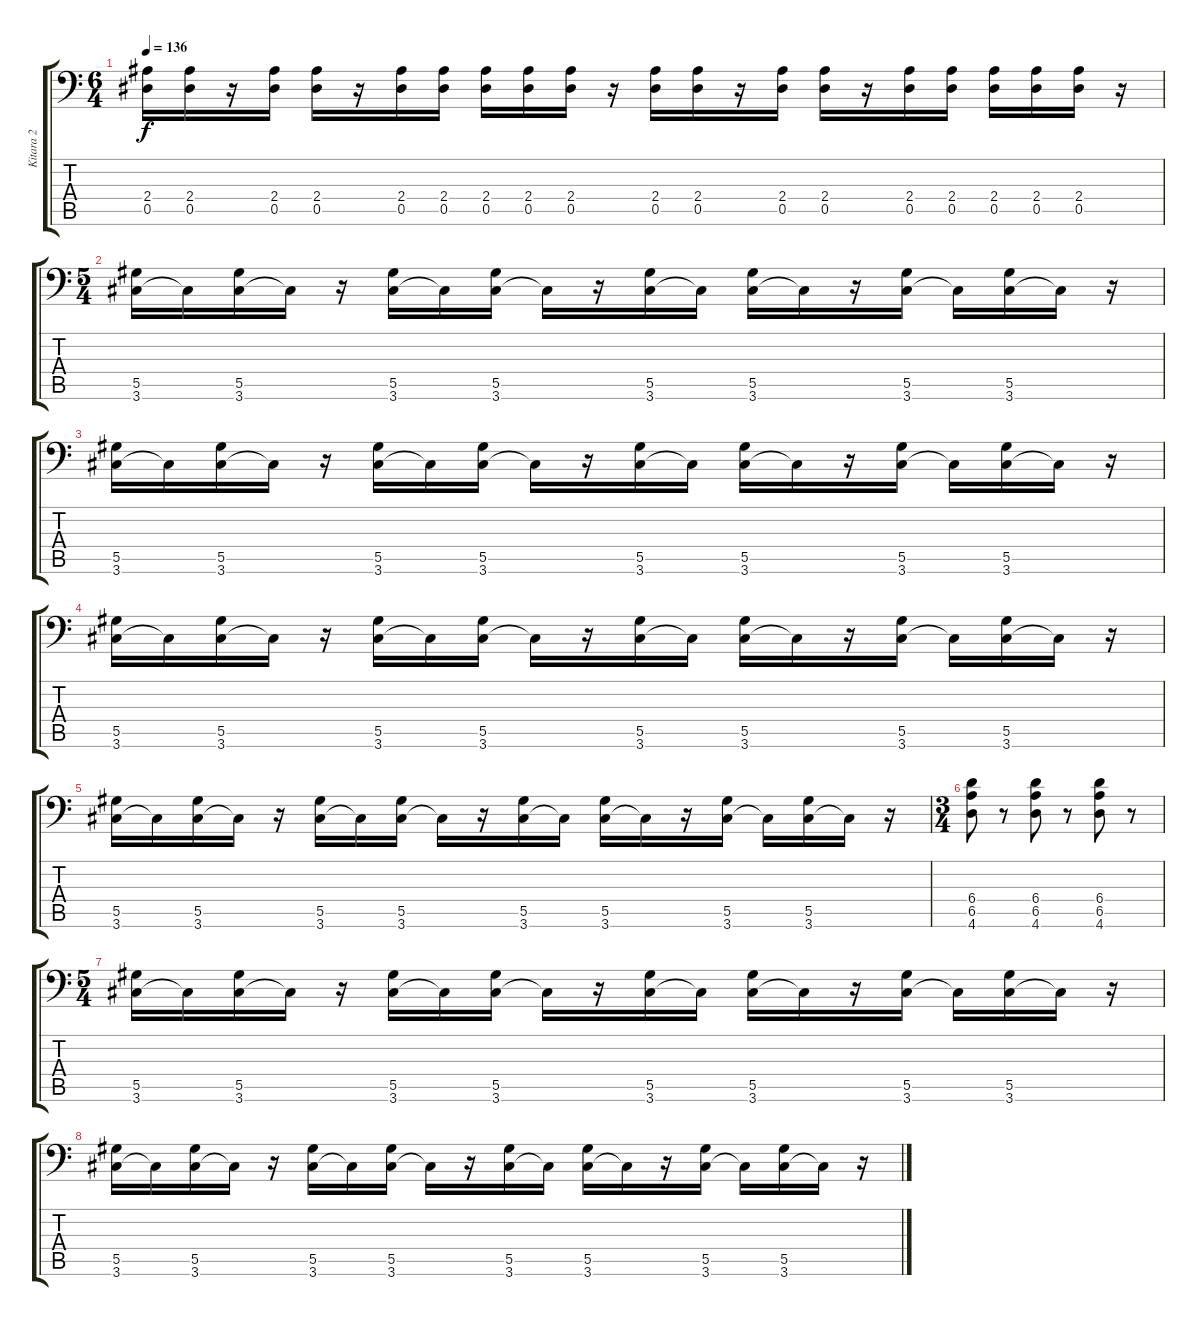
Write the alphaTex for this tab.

\track ("Kitara 2" "Kitara 2") {instrument distortionguitar}
\staff {score tabs}
\tuning (Bb3 F3 Db3 Ab2 Eb2 Bb1) {hide}
\ts (6 4)
\tempo 136
\clef f4
\ks c
(2.4 0.5).16{dy f} (2.4 0.5).16 r.16 (2.4 0.5).16 (2.4 0.5).16 r.16 (2.4 0.5).16 (2.4 0.5).16 (2.4 0.5).16 (2.4 0.5).16 (2.4 0.5).16 r.16 (2.4 0.5).16 (2.4 0.5).16 r.16 (2.4 0.5).16 (2.4 0.5).16 r.16 (2.4 0.5).16 (2.4 0.5).16 (2.4 0.5).16 (2.4 0.5).16 (2.4 0.5).16 r.16 |
\ts (5 4)
(5.5 3.6).16 3.6{t}.16 (5.5 3.6).16 3.6{t}.16 r.16 (5.5 3.6).16 3.6{t}.16 (5.5 3.6).16 3.6{t}.16 r.16 (5.5 3.6).16 3.6{t}.16 (5.5 3.6).16 3.6{t}.16 r.16 (5.5 3.6).16 3.6{t}.16 (5.5 3.6).16 3.6{t}.16 r.16 |
(5.5 3.6).16 3.6{t}.16 (5.5 3.6).16 3.6{t}.16 r.16 (5.5 3.6).16 3.6{t}.16 (5.5 3.6).16 3.6{t}.16 r.16 (5.5 3.6).16 3.6{t}.16 (5.5 3.6).16 3.6{t}.16 r.16 (5.5 3.6).16 3.6{t}.16 (5.5 3.6).16 3.6{t}.16 r.16 |
(5.5 3.6).16 3.6{t}.16 (5.5 3.6).16 3.6{t}.16 r.16 (5.5 3.6).16 3.6{t}.16 (5.5 3.6).16 3.6{t}.16 r.16 (5.5 3.6).16 3.6{t}.16 (5.5 3.6).16 3.6{t}.16 r.16 (5.5 3.6).16 3.6{t}.16 (5.5 3.6).16 3.6{t}.16 r.16 |
(5.5 3.6).16 3.6{t}.16 (5.5 3.6).16 3.6{t}.16 r.16 (5.5 3.6).16 3.6{t}.16 (5.5 3.6).16 3.6{t}.16 r.16 (5.5 3.6).16 3.6{t}.16 (5.5 3.6).16 3.6{t}.16 r.16 (5.5 3.6).16 3.6{t}.16 (5.5 3.6).16 3.6{t}.16 r.16 |
\ts (3 4)
(6.4 6.5 4.6).8 r.8 (6.4 6.5 4.6).8 r.8 (6.4 6.5 4.6).8 r.8 |
\ts (5 4)
(5.5 3.6).16 3.6{t}.16 (5.5 3.6).16 3.6{t}.16 r.16 (5.5 3.6).16 3.6{t}.16 (5.5 3.6).16 3.6{t}.16 r.16 (5.5 3.6).16 3.6{t}.16 (5.5 3.6).16 3.6{t}.16 r.16 (5.5 3.6).16 3.6{t}.16 (5.5 3.6).16 3.6{t}.16 r.16 |
(5.5 3.6).16 3.6{t}.16 (5.5 3.6).16 3.6{t}.16 r.16 (5.5 3.6).16 3.6{t}.16 (5.5 3.6).16 3.6{t}.16 r.16 (5.5 3.6).16 3.6{t}.16 (5.5 3.6).16 3.6{t}.16 r.16 (5.5 3.6).16 3.6{t}.16 (5.5 3.6).16 3.6{t}.16 r.16
